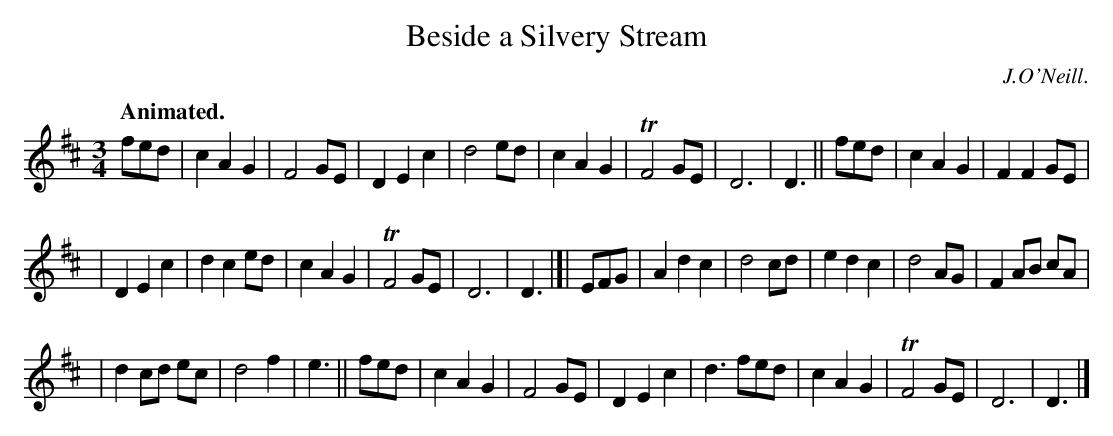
X:1
T: Beside a Silvery Stream
O: J.O'Neill.
Q: "Animated."
M: 3/4
L: 1/8
K: D
fed | c2 A2 G2 | F4 GE | D2 E2 c2 | d4 ed | c2 A2 G2 | TF4 GE | D6 | D3 || fed | c2 A2 G2 | F2 F2 GE |
| D2 E2 c2 | d2 c2 ed | c2 A2 G2 | TF4 GE | D6 | D3 |]| EFG | A2 d2 c2 | d4 cd | e2 d2 c2 | d4 AG | F2 AB cA |
| d2 cd ec | d4 f2 | e3 || fed | c2 A2 G2 | F4 GE | D2 E2 c2 | d3 fed | c2 A2 G2 | TF4 GE | D6 | D3 |]
